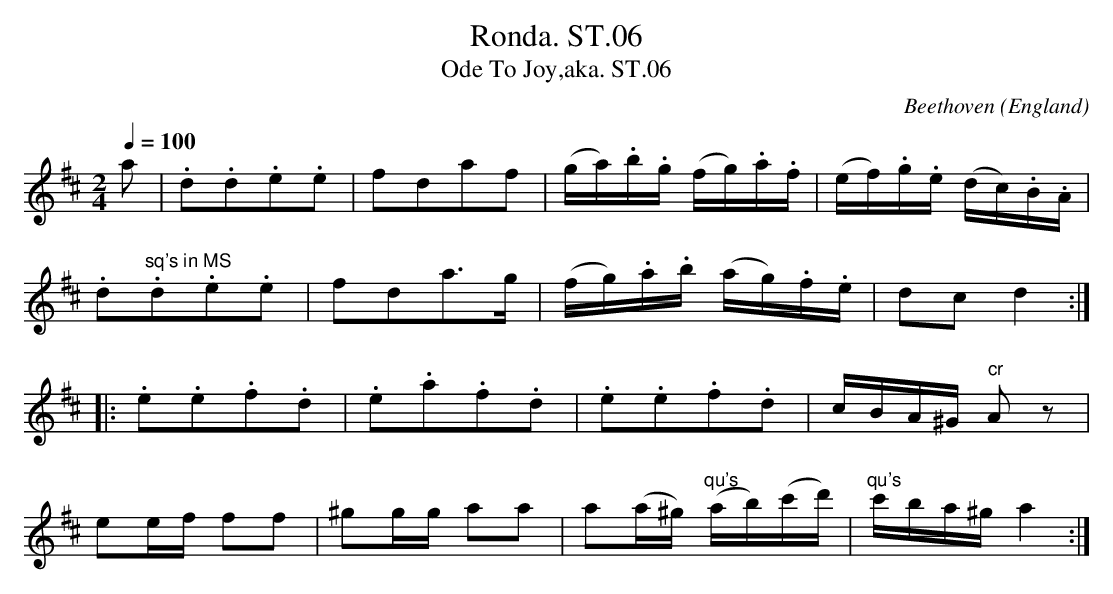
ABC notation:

X:1
T:Ronda. ST.06
T:Ode To Joy,aka. ST.06
C:Beethoven
L:1/8
M:2/4
O:England
Q:1/4=100
K:D
a|.d.d.e.e|fdaf|(g/a/).b/.g/ (f/g/).a/.f/|\
(e/f/).g/.e/ (d/c/).B/2.A/2|!
.d"sq's in MS".d.e.e|fda>g|(f/g/).a/.b/ (a/g/).f/.e/2|dcd2:|!
|:.e.e.f.d|.e.a.f.d|.e.e.f.d|c/B/2A/^G/"cr" Az|!
ee/f/ ff|^gg/g/ aa|a(a/^g/) "qu's"(a/b/)(c'/d'/)|"qu's"c'/b/a/^g/a2:|
